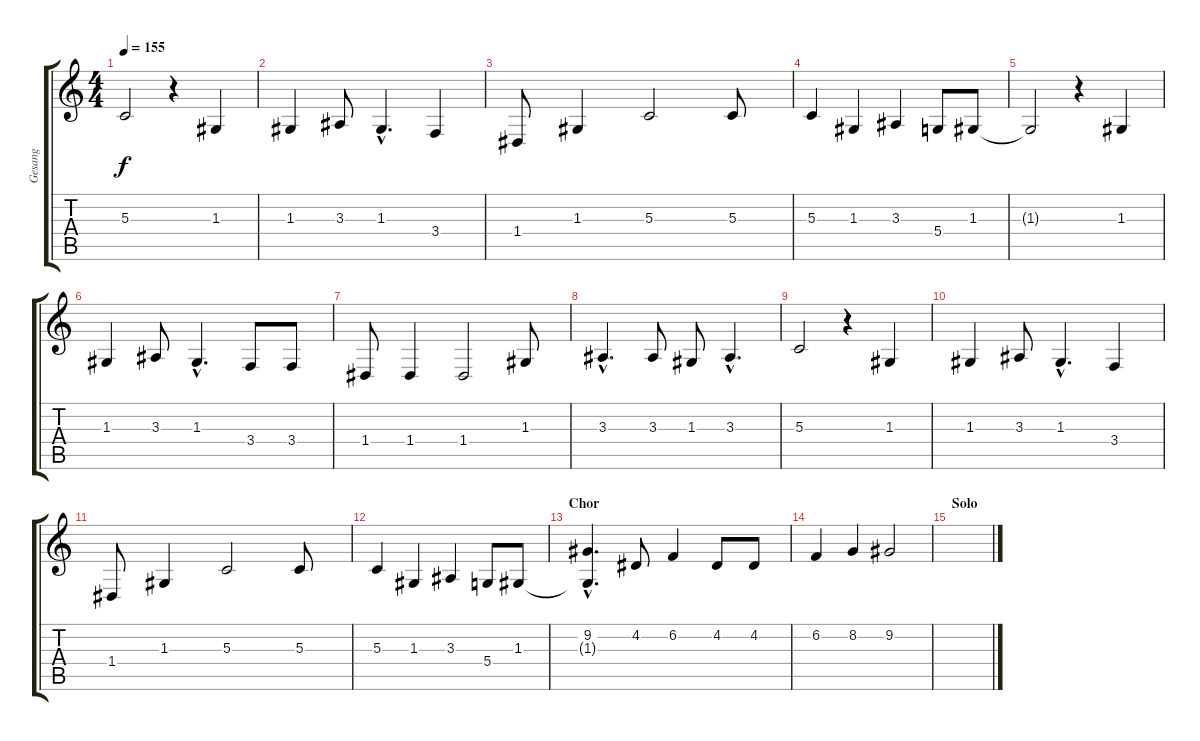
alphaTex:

\track ("Gesang" "Gesang") {instrument baritonesax}
\staff {score tabs}
\tuning (E4 B3 G3 D3 A2 E2) {hide}
\ts (4 4)
\tempo 155
\clef g2
\ks c
5.3.2{dy f} r.4 1.3.4 |
1.3.4 3.3.8 1.3{hac}.4{d} 3.4.4 |
1.4.8 1.3.4 5.3.2 5.3.8 |
5.3.4 1.3.4 3.3.4 5.4.8 1.3.8 |
1.3{t}.2 r.4 1.3.4 |
1.3.4 3.3.8 1.3{hac}.4{d} 3.4.8 3.4.8 |
1.4.8 1.4.4 1.4.2 1.3.8 |
3.3{hac}.4{d} 3.3.8 1.3.8 3.3{hac}.4{d} |
5.3.2 r.4 1.3.4 |
1.3.4 3.3.8 1.3{hac}.4{d} 3.4.4 |
1.4.8 1.3.4 5.3.2 5.3.8 |
5.3.4 1.3.4 3.3.4 5.4.8 1.3.8 |
\section ("" "Chor")
(9.2{hac} 1.3{hac t}).4{d instrument pad4choir} 4.2.8 6.2.4 4.2.8 4.2.8 |
6.2.4 8.2.4 9.2.2 |
\section ("" "Solo")
